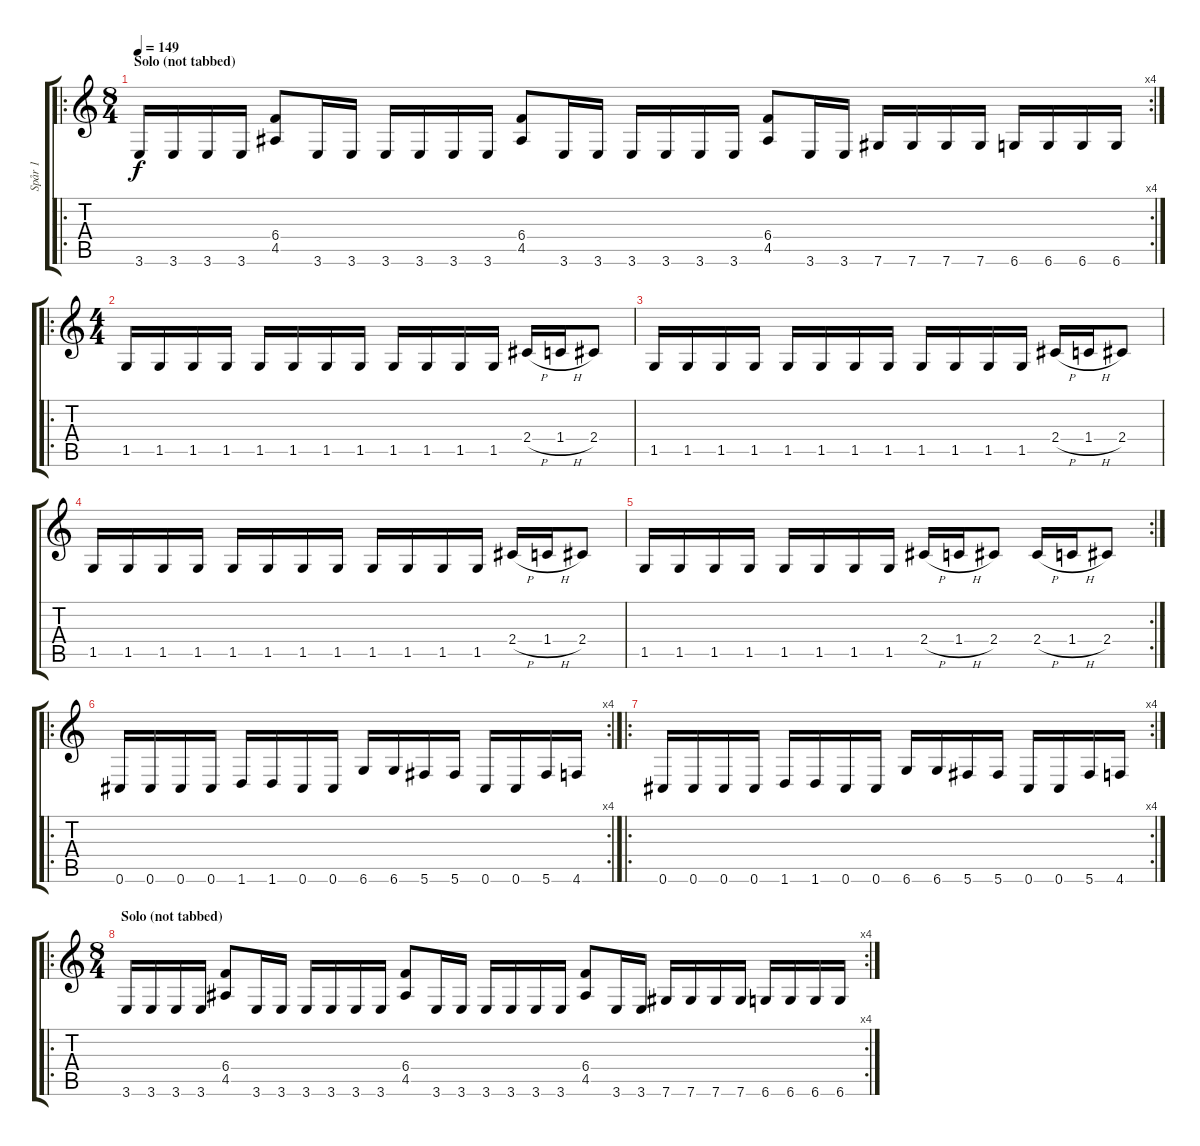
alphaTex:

\track ("Spår 1" "Spår 1") {instrument distortionguitar}
\staff {score tabs}
\tuning (Db4 Ab3 E3 B2 Gb2 Db2) {hide}
\ro
\rc 4
\ts (8 4)
\section ("" "Solo (not tabbed)")
\tempo 149
\clef g2
\ks c
3.6.16{dy f} 3.6.16 3.6.16 3.6.16 (6.4 4.5).8 3.6.16 3.6.16 3.6.16 3.6.16 3.6.16 3.6.16 (6.4 4.5).8 3.6.16 3.6.16 3.6.16 3.6.16 3.6.16 3.6.16 (6.4 4.5).8 3.6.16 3.6.16 7.6.16 7.6.16 7.6.16 7.6.16 6.6.16 6.6.16 6.6.16 6.6.16 |
\ro
\ts (4 4)
1.5.16 1.5.16 1.5.16 1.5.16 1.5.16 1.5.16 1.5.16 1.5.16 1.5.16 1.5.16 1.5.16 1.5.16 2.4{h}.16 1.4{h}.16 2.4.8 |
1.5.16 1.5.16 1.5.16 1.5.16 1.5.16 1.5.16 1.5.16 1.5.16 1.5.16 1.5.16 1.5.16 1.5.16 2.4{h}.16 1.4{h}.16 2.4.8 |
1.5.16 1.5.16 1.5.16 1.5.16 1.5.16 1.5.16 1.5.16 1.5.16 1.5.16 1.5.16 1.5.16 1.5.16 2.4{h}.16 1.4{h}.16 2.4.8 |
\rc 2
1.5.16 1.5.16 1.5.16 1.5.16 1.5.16 1.5.16 1.5.16 1.5.16 2.4{h}.16 1.4{h}.16 2.4.8 2.4{h}.16 1.4{h}.16 2.4.8 |
\ro
\rc 4
0.6.16 0.6.16 0.6.16 0.6.16 1.6.16 1.6.16 0.6.16 0.6.16 6.6.16 6.6.16 5.6.16 5.6.16 0.6.16 0.6.16 5.6.16 4.6.16 |
\ro
\rc 4
0.6.16 0.6.16 0.6.16 0.6.16 1.6.16 1.6.16 0.6.16 0.6.16 6.6.16 6.6.16 5.6.16 5.6.16 0.6.16 0.6.16 5.6.16 4.6.16 |
\ro
\rc 4
\ts (8 4)
\section ("" "Solo (not tabbed)")
3.6.16 3.6.16 3.6.16 3.6.16 (6.4 4.5).8 3.6.16 3.6.16 3.6.16 3.6.16 3.6.16 3.6.16 (6.4 4.5).8 3.6.16 3.6.16 3.6.16 3.6.16 3.6.16 3.6.16 (6.4 4.5).8 3.6.16 3.6.16 7.6.16 7.6.16 7.6.16 7.6.16 6.6.16 6.6.16 6.6.16 6.6.16
